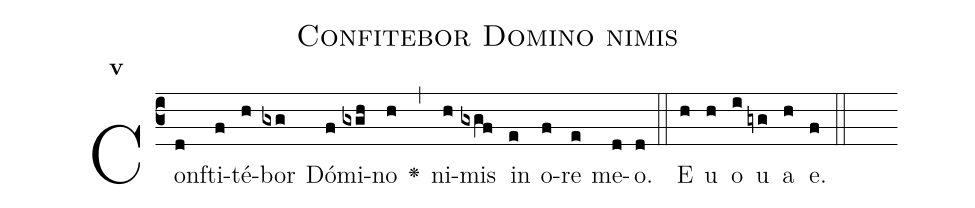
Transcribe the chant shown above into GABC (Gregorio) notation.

name:Confitebor Domino nimis;
office-part:Antiphona;
mode:5;
%%
initial-style: 1;
name: Confitebor Domino nimis;
book: Antiphonae & Responsoria/Tomus III, p. 71;
occasion: Psalterium Hebdomada III Feria II;
office-part: Hora media Ant 3;
user-notes: ;
commentary: ;
annotation: 5a;
centering-scheme: english;
fontsize: 12;
font: OFLSortsMillGoudy;
height: 11;
width: 4.5;
%%
(c3)Con(d)fti(f)té(h)bor(gxg) Dó(f)mi(gxgh)no(h) <v>\greheightstar</v>(,) ni(h)mis(gxgf) in(e) o(f)re(e) me(d)o.(d) (::)
E(h) u(h) o(i) u(gyg) a(h) e.(f) (::)
